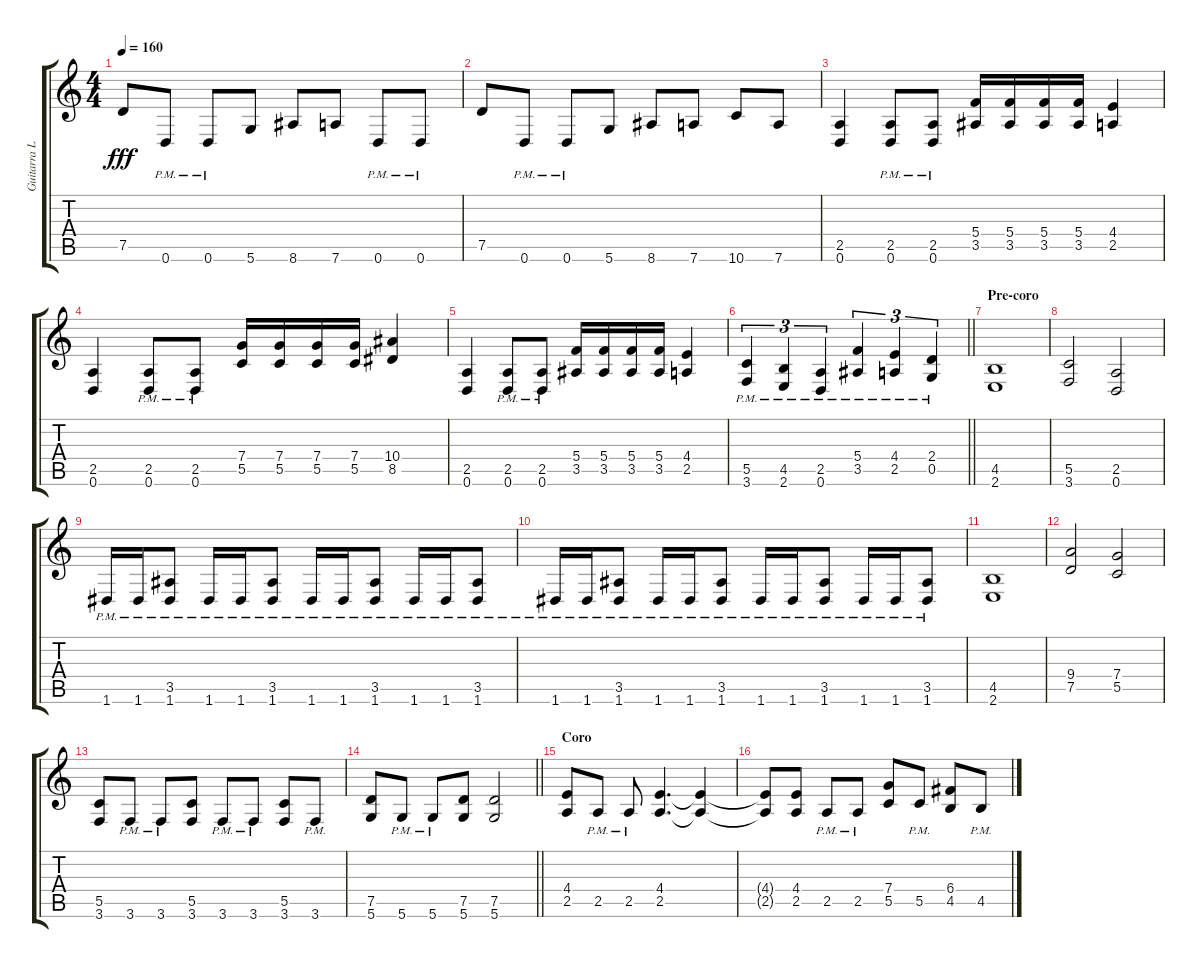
\track ("Guitarra Lider" "Guitarra L") {instrument overdrivenguitar}
\staff {score tabs}
\tuning (D4 A3 F3 C3 G2 D2) {hide}
\ts (4 4)
\tempo 160
\clef g2
\ks c
7.5.8{dy fff} 0.6{pm}.8 0.6{pm}.8 5.6.8 8.6.8 7.6.8 0.6{pm}.8 0.6{pm}.8 |
7.5.8 0.6{pm}.8 0.6{pm}.8 5.6.8 8.6.8 7.6.8 10.6.8 7.6.8 |
(2.5 0.6).4 (2.5{pm} 0.6{pm}).8 (2.5{pm} 0.6{pm}).8 (5.4 3.5).16 (5.4 3.5).16 (5.4 3.5).16 (5.4 3.5).16 (4.4 2.5).4 |
(2.5 0.6).4 (2.5{pm} 0.6{pm}).8 (2.5{pm} 0.6{pm}).8 (7.4 5.5).16 (7.4 5.5).16 (7.4 5.5).16 (7.4 5.5).16 (10.4 8.5).4 |
(2.5 0.6).4 (2.5{pm} 0.6{pm}).8 (2.5{pm} 0.6{pm}).8 (5.4 3.5).16 (5.4 3.5).16 (5.4 3.5).16 (5.4 3.5).16 (4.4 2.5).4 |
\barLineRight lightlight
(5.5{pm} 3.6{pm}).4{tu (3 2)} (4.5{pm} 2.6{pm}).4{tu (3 2)} (2.5{pm} 0.6{pm}).4{tu (3 2)} (5.4{pm} 3.5{pm}).4{tu (3 2)} (4.4{pm} 2.5{pm}).4{tu (3 2)} (2.4{pm} 0.5{pm}).4{tu (3 2)} |
\section ("" "Pre-coro")
(4.5 2.6).1 |
(5.5 3.6).2 (2.5 0.6).2 |
1.6{pm}.16 1.6{pm}.16 (3.5{pm} 1.6{pm}).8 1.6{pm}.16 1.6{pm}.16 (3.5{pm} 1.6{pm}).8 1.6{pm}.16 1.6{pm}.16 (3.5{pm} 1.6{pm}).8 1.6{pm}.16 1.6{pm}.16 (3.5{pm} 1.6{pm}).8 |
1.6{pm}.16 1.6{pm}.16 (3.5{pm} 1.6{pm}).8 1.6{pm}.16 1.6{pm}.16 (3.5{pm} 1.6{pm}).8 1.6{pm}.16 1.6{pm}.16 (3.5{pm} 1.6{pm}).8 1.6{pm}.16 1.6{pm}.16 (3.5{pm} 1.6{pm}).8 |
(4.5 2.6).1 |
(9.4 7.5).2 (7.4 5.5).2 |
(5.5 3.6).8 3.6{pm}.8 3.6{pm}.8 (5.5 3.6).8 3.6{pm}.8 3.6{pm}.8 (5.5 3.6).8 3.6{pm}.8 |
\barLineRight lightlight
(7.5 5.6).8 5.6{pm}.8 5.6{pm}.8 (7.5 5.6).8 (7.5 5.6).2 |
\section ("" "Coro")
(4.4 2.5).8 2.5{pm}.8 2.5{pm}.8 (4.4 2.5).4{d} (4.4{t} 2.5{t}).4 |
(4.4{t} 2.5{t}).8 (4.4 2.5).8 2.5{pm}.8 2.5{pm}.8 (7.4 5.5).8 5.5{pm}.8 (6.4 4.5).8 4.5{pm}.8
